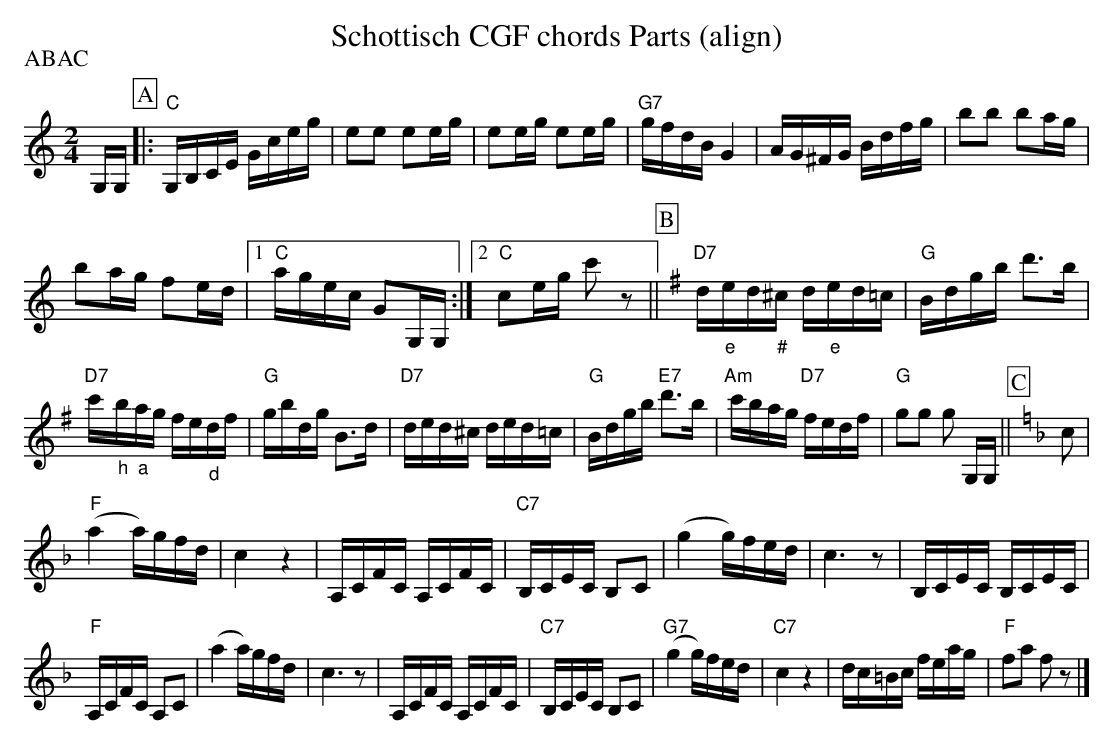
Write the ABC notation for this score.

X:1
T: Schottisch CGF chords Parts (align)
P:ABAC
M:2/4
L:1/16
K:C %%MIDI gchordon
G,G,[P:A] |: "C"G,B,CE Gceg | e2e2 e2eg | e2eg e2eg | "G7"gfdB G4 | AG^FG Bdfg | \
b2b2 b2ag |
 b2ag f2ed |1 "C"agec G2G,G, :|2 "C"c2eg c'2 z2 || [P:B] [K:G] "D7"d"_e"ed"_#"^c d"_e"ed=c | "G"Bdgb d'3b |
"D7"c'"_h"b"_a"ag fe"_d"df | "G"gbdg B3d | "D7"ded^c ded=c | "G"Bdgb "E7"d'3b | "Am"c'bag "D7"fedf | \
"G"g2g2 g2 G,G, || [P:C] [K:F] c2 |
 "F"(a4a)gfd | c4z4 | A,CFC A,CFC | "C7"B,CEC B,2C2 | \
(g4g)fed | c6z2 | B,CEC B,CEC |
 "F"A,CFC A,2C2 | (a4a)gfd | c6z2 | \
A,CFC A,CFC | "C7"B,CEC B,2C2 | "G7"(g4g)fed | "C7"c4z4 | dc=Bc feag | "F"f2a2 f2z2 |]
